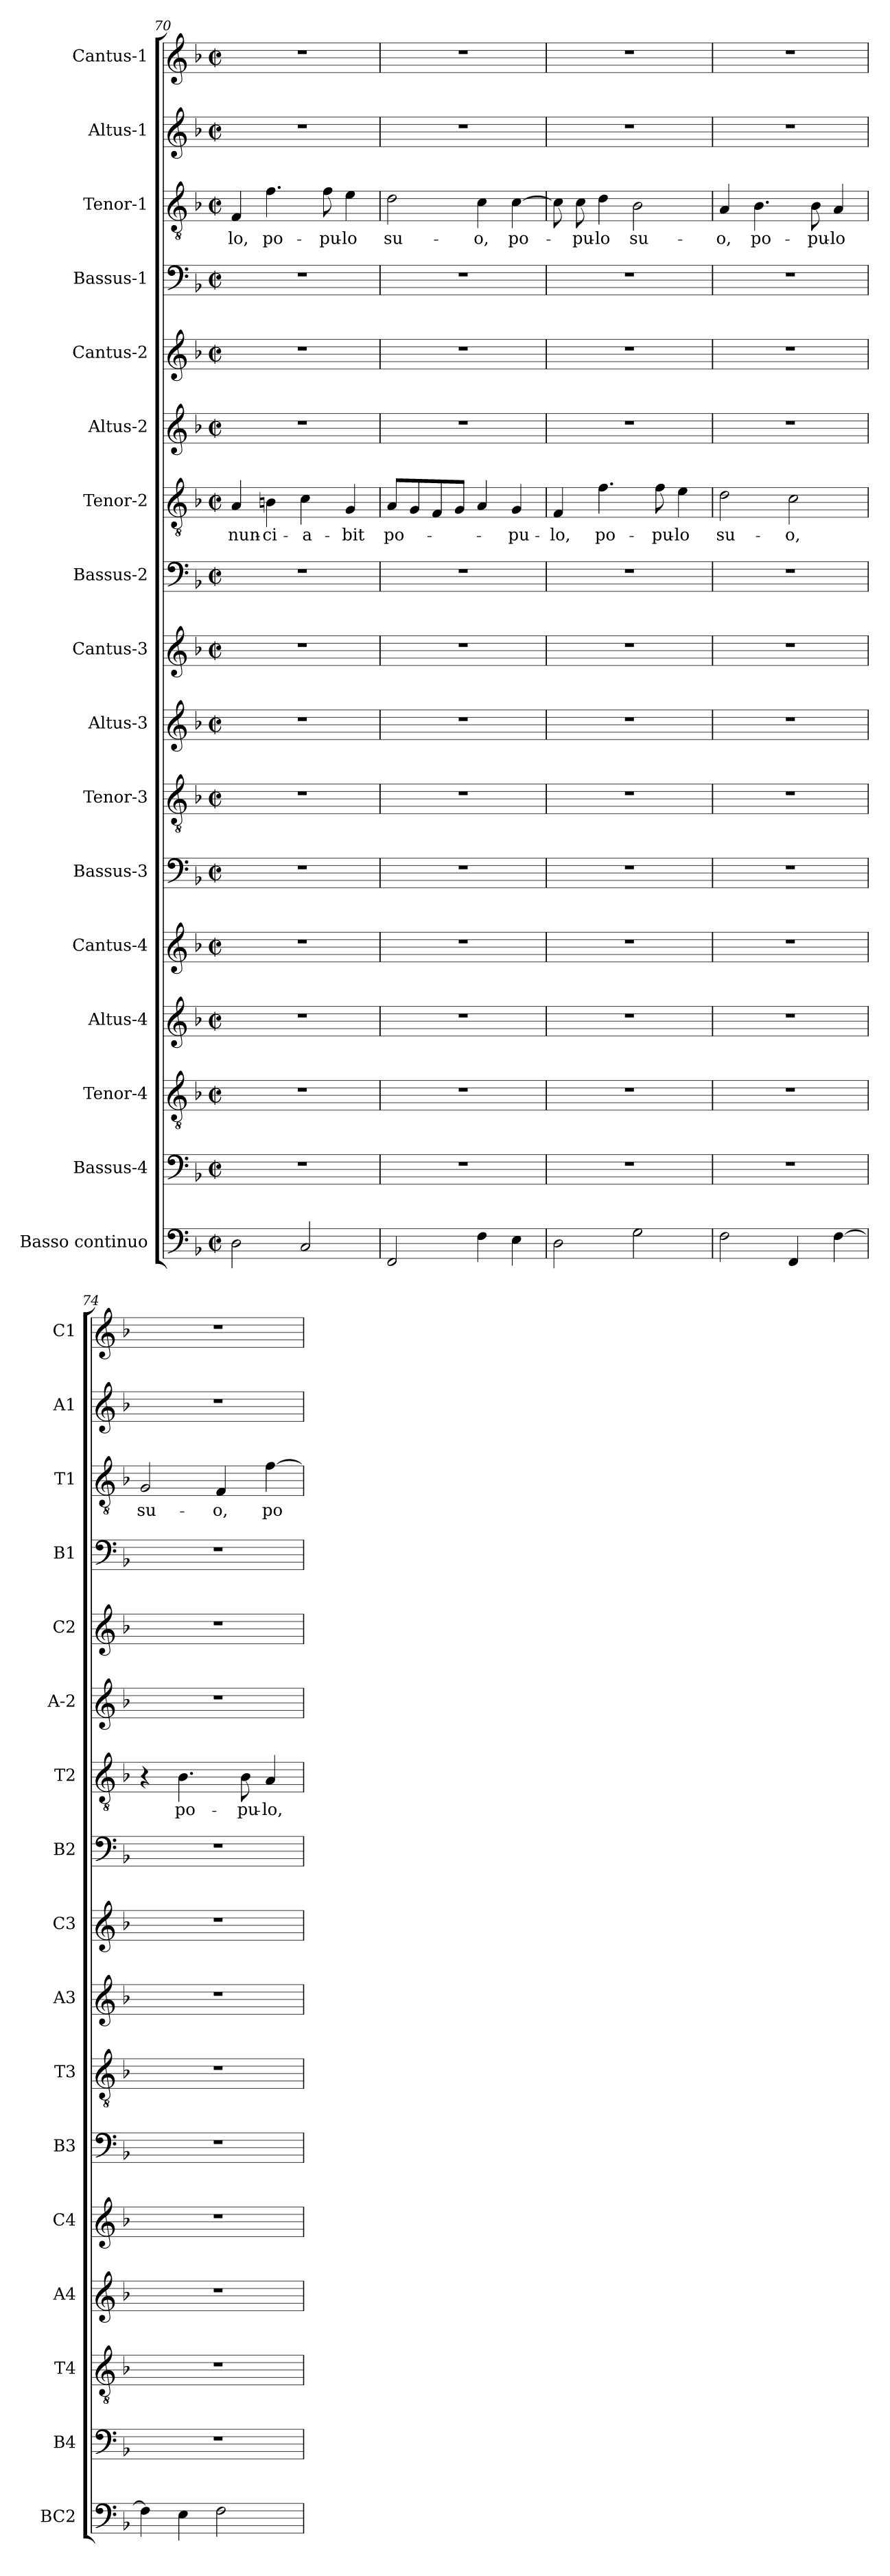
**kern	**kern	**kern	**kern	**kern	**kern	**kern	**kern	**kern	**kern	**kern	**text	**kern	**kern	**kern	**kern	**text	**kern	**kern
*part17	*part16	*part15	*part14	*part13	*part12	*part11	*part10	*part9	*part8	*part7	*part7	*part6	*part5	*part4	*part3	*part3	*part2	*part1
*staff17	*staff16	*staff15	*staff14	*staff13	*staff12	*staff11	*staff10	*staff9	*staff8	*staff7	*staff7	*staff6	*staff5	*staff4	*staff3	*staff3	*staff2	*staff1
*I"Basso continuo	*I"Bassus-4	*I"Tenor-4	*I"Altus-4	*I"Cantus-4	*I"Bassus-3	*I"Tenor-3	*I"Altus-3	*I"Cantus-3	*I"Bassus-2	*I"Tenor-2	*	*I"Altus-2	*I"Cantus-2	*I"Bassus-1	*I"Tenor-1	*	*I"Altus-1	*I"Cantus-1
*I'BC2	*I'B4	*I'T4	*I'A4	*I'C4	*I'B3	*I'T3	*I'A3	*I'C3	*I'B2	*I'T2	*	*I'A-2	*I'C2	*I'B1	*I'T1	*	*I'A1	*I'C1
*clefF4	*clefF4	*clefGv2	*clefG2	*clefG2	*clefF4	*clefGv2	*clefG2	*clefG2	*clefF4	*clefGv2	*	*clefG2	*clefG2	*clefF4	*clefGv2	*	*clefG2	*clefG2
*k[b-]	*k[b-]	*k[b-]	*k[b-]	*k[b-]	*k[b-]	*k[b-]	*k[b-]	*k[b-]	*k[b-]	*k[b-]	*	*k[b-]	*k[b-]	*k[b-]	*k[b-]	*	*k[b-]	*k[b-]
*F:	*F:	*F:	*F:	*F:	*F:	*F:	*F:	*F:	*F:	*F:	*	*F:	*F:	*F:	*F:	*	*F:	*F:
*M2/2	*M2/2	*M2/2	*M2/2	*M2/2	*M2/2	*M2/2	*M2/2	*M2/2	*M2/2	*M2/2	*	*M2/2	*M2/2	*M2/2	*M2/2	*	*M2/2	*M2/2
*met(c|)	*met(c|)	*met(c|)	*met(c|)	*met(c|)	*met(c|)	*met(c|)	*met(c|)	*met(c|)	*met(c|)	*met(c|)	*	*met(c|)	*met(c|)	*met(c|)	*met(c|)	*	*met(c|)	*met(c|)
=70	=70	=70	=70	=70	=70	=70	=70	=70	=70	=70	=70	=70	=70	=70	=70	=70	=70	=70
!	!	!	!	!	!	!	!	!	!	!	!LO:LY:b	!	!	!	!	!LO:LY:b	!	!
2D\	1r	1r	1r	1r	1r	1r	1r	1r	1r	4A/	-nun-	1r	1r	1r	4F/	-lo,	1r	1r
!	!	!	!	!	!	!	!	!	!	!	!LO:LY:b	!	!	!	!	!LO:LY:b	!	!
.	.	.	.	.	.	.	.	.	.	4Bn\	-ci-	.	.	.	4.f\	po-	.	.
!	!	!	!	!	!	!	!	!	!	!	!LO:LY:b	!	!	!	!	!	!	!
2C/	.	.	.	.	.	.	.	.	.	4c\	-a-	.	.	.	.	.	.	.
!	!	!	!	!	!	!	!	!	!	!	!	!	!	!	!	!LO:LY:b	!	!
.	.	.	.	.	.	.	.	.	.	.	.	.	.	.	8f\	-pu-	.	.
!	!	!	!	!	!	!	!	!	!	!	!LO:LY:b	!	!	!	!	!LO:LY:b	!	!
.	.	.	.	.	.	.	.	.	.	4G/	-bit	.	.	.	4e\	-lo	.	.
=71	=71	=71	=71	=71	=71	=71	=71	=71	=71	=71	=71	=71	=71	=71	=71	=71	=71	=71
!	!	!	!	!	!	!	!	!	!	!	!LO:LY:b	!	!	!	!	!LO:LY:b	!	!
2FF/	1r	1r	1r	1r	1r	1r	1r	1r	1r	8A/L	po-	1r	1r	1r	2d\	su-	1r	1r
.	.	.	.	.	.	.	.	.	.	8G/	.	.	.	.	.	.	.	.
.	.	.	.	.	.	.	.	.	.	8F/	.	.	.	.	.	.	.	.
.	.	.	.	.	.	.	.	.	.	8G/J	.	.	.	.	.	.	.	.
!	!	!	!	!	!	!	!	!	!	!	!	!	!	!	!	!LO:LY:b	!	!
4F\	.	.	.	.	.	.	.	.	.	4A/	.	.	.	.	4c\	-o,	.	.
!	!	!	!	!	!	!	!	!	!	!	!LO:LY:b	!	!	!	!	!LO:LY:b	!	!
4E\	.	.	.	.	.	.	.	.	.	4G/	-pu-	.	.	.	[4c\	po-	.	.
!!LO:LB:g=z
=72	=72	=72	=72	=72	=72	=72	=72	=72	=72	=72	=72	=72	=72	=72	=72	=72	=72	=72
!	!	!	!	!	!	!	!	!	!	!	!LO:LY:b	!	!	!	!	!	!	!
2D\	1r	1r	1r	1r	1r	1r	1r	1r	1r	4F/	-lo,	1r	1r	1r	8c\]	.	1r	1r
!	!	!	!	!	!	!	!	!	!	!	!	!	!	!	!	!LO:LY:b	!	!
.	.	.	.	.	.	.	.	.	.	.	.	.	.	.	8c\	-pu-	.	.
!	!	!	!	!	!	!	!	!	!	!	!LO:LY:b	!	!	!	!	!LO:LY:b	!	!
.	.	.	.	.	.	.	.	.	.	4.f\	po-	.	.	.	4d\	-lo	.	.
!	!	!	!	!	!	!	!	!	!	!	!	!	!	!	!	!LO:LY:b	!	!
2G\	.	.	.	.	.	.	.	.	.	.	.	.	.	.	2B-\	su-	.	.
!	!	!	!	!	!	!	!	!	!	!	!LO:LY:b	!	!	!	!	!	!	!
.	.	.	.	.	.	.	.	.	.	8f\	-pu-	.	.	.	.	.	.	.
!	!	!	!	!	!	!	!	!	!	!	!LO:LY:b	!	!	!	!	!	!	!
.	.	.	.	.	.	.	.	.	.	4e\	-lo	.	.	.	.	.	.	.
=73	=73	=73	=73	=73	=73	=73	=73	=73	=73	=73	=73	=73	=73	=73	=73	=73	=73	=73
!	!	!	!	!	!	!	!	!	!	!	!LO:LY:b	!	!	!	!	!LO:LY:b	!	!
2F\	1r	1r	1r	1r	1r	1r	1r	1r	1r	2d\	su-	1r	1r	1r	4A/	-o,	1r	1r
!	!	!	!	!	!	!	!	!	!	!	!	!	!	!	!	!LO:LY:b	!	!
.	.	.	.	.	.	.	.	.	.	.	.	.	.	.	4.B-\	po-	.	.
!	!	!	!	!	!	!	!	!	!	!	!LO:LY:b	!	!	!	!	!	!	!
4FF/	.	.	.	.	.	.	.	.	.	2c\	-o,	.	.	.	.	.	.	.
!	!	!	!	!	!	!	!	!	!	!	!	!	!	!	!	!LO:LY:b	!	!
.	.	.	.	.	.	.	.	.	.	.	.	.	.	.	8B-\	-pu-	.	.
!	!	!	!	!	!	!	!	!	!	!	!	!	!	!	!	!LO:LY:b	!	!
[4F\	.	.	.	.	.	.	.	.	.	.	.	.	.	.	4A/	-lo	.	.
=74	=74	=74	=74	=74	=74	=74	=74	=74	=74	=74	=74	=74	=74	=74	=74	=74	=74	=74
!	!	!	!	!	!	!	!	!	!	!	!	!	!	!	!	!LO:LY:b	!	!
4F\]	1r	1r	1r	1r	1r	1r	1r	1r	1r	4r	.	1r	1r	1r	2G/	su-	1r	1r
!	!	!	!	!	!	!	!	!	!	!	!LO:LY:b	!	!	!	!	!	!	!
4E\	.	.	.	.	.	.	.	.	.	4.B-\	po-	.	.	.	.	.	.	.
!	!	!	!	!	!	!	!	!	!	!	!	!	!	!	!	!LO:LY:b	!	!
2F\	.	.	.	.	.	.	.	.	.	.	.	.	.	.	4F/	-o,	.	.
!	!	!	!	!	!	!	!	!	!	!	!LO:LY:b	!	!	!	!	!	!	!
.	.	.	.	.	.	.	.	.	.	8B-\	-pu-	.	.	.	.	.	.	.
!	!	!	!	!	!	!	!	!	!	!	!LO:LY:b	!	!	!	!	!LO:LY:b	!	!
.	.	.	.	.	.	.	.	.	.	4A/	-lo,	.	.	.	[4f\	po-	.	.
=	=	=	=	=	=	=	=	=	=	=	=	=	=	=	=	=	=	=
*-	*-	*-	*-	*-	*-	*-	*-	*-	*-	*-	*-	*-	*-	*-	*-	*-	*-	*-
